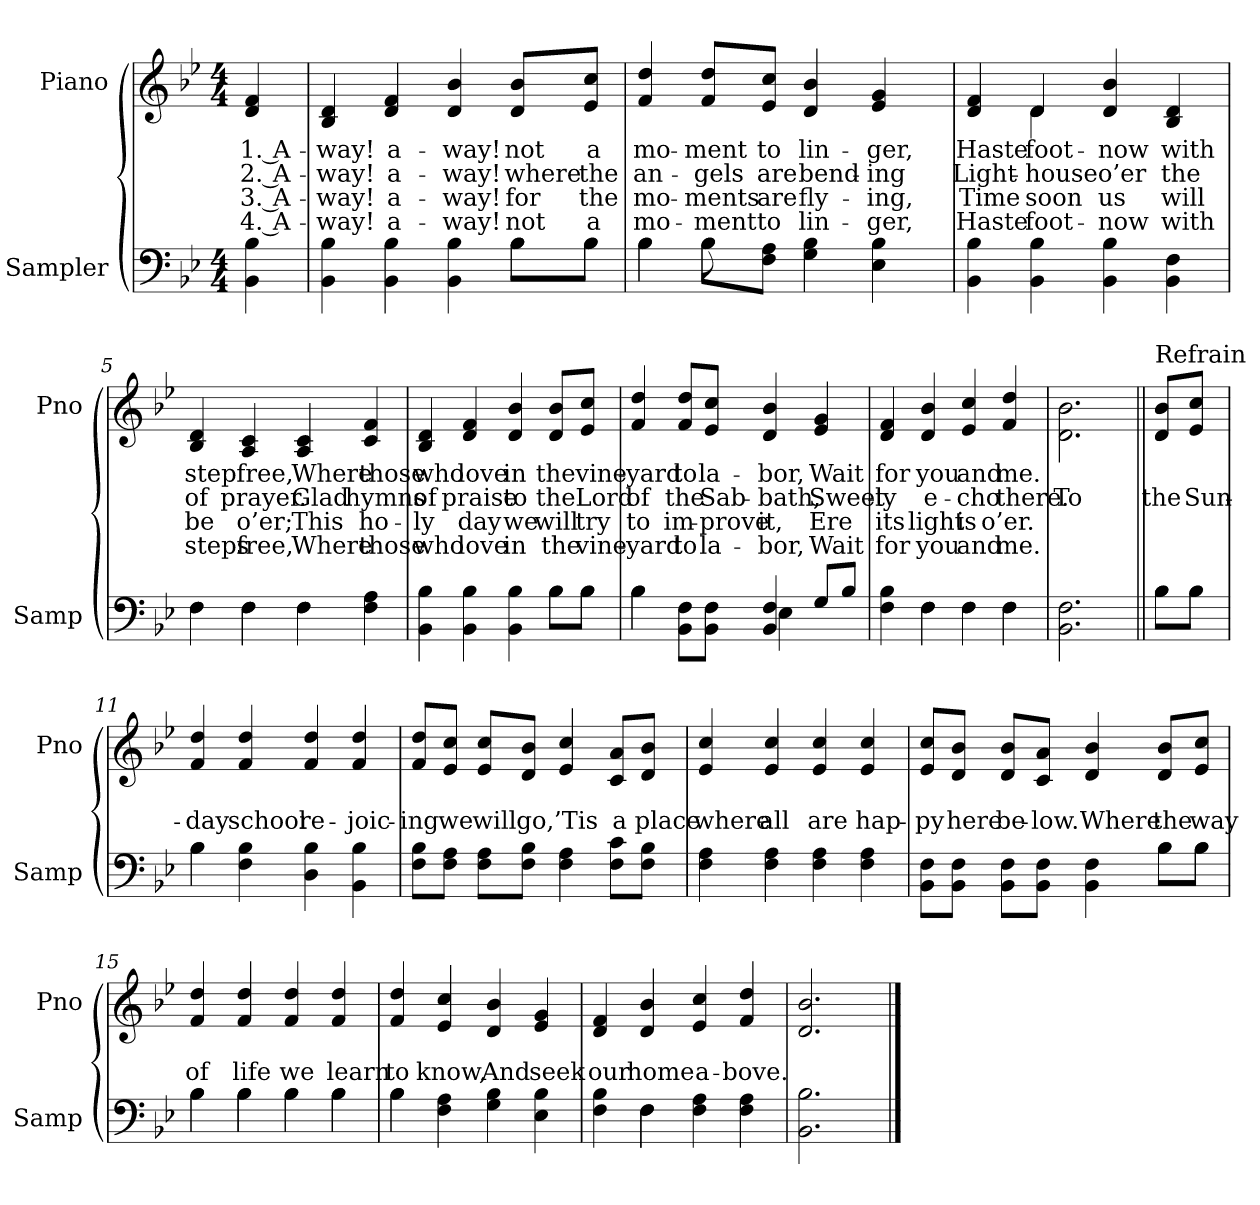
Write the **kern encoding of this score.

**kern	**kern	**text	**text	**text	**text
*part2	*part1	*part1	*part1	*part1	*part1
*staff2	*staff1	*staff1	*staff1	*staff1	*staff1
*I"Sampler	*I"Piano	*	*	*	*
*I'Samp	*I'Pno	*	*	*	*
*clefF4	*clefG2	*	*	*	*
*k[b-e-]	*k[b-e-]	*	*	*	*
*B-:	*B-:	*	*	*	*
*M4/4	*M4/4	*	*	*	*
=1	=1	=1	=1	=1	=1
4BB- 4B-	4d 4f	1. A-	2. A-	3. A-	4. A-
=2	=2	=2	=2	=2	=2
*^	*	*	*	*	*
4BB- 4B-	2.ryy	4B- 4d	-way!	-way!	-way!	-way!
4BB- 4B-	.	4d 4f	a-	a-	a-	a-
4BB- 4B-	.	4d 4b-	-way!	-way!	-way!	-way!
8B-\L	8B-\L	8d/ 8b-/L	not	where	for	not
8B-\J	8B-\J	8e-/ 8cc/J	a	the	the	a
=3	=3	=3	=3	=3	=3	=3
4B-\	4B-	4f 4dd	mo-	an-	mo-	mo-
8B-\L	8B-	8f/ 8dd/L	-ment	-gels	-ments	-ment
8F\ 8A\J	2ryy	8e-/ 8cc/J	to	are	are	to
4G 4B-	.	4d 4b-	lin-	bend-	fly-	lin-
4E- 4B-	.	4e- 4g	-ger,	-ing	-ing,	-ger,
.	8ryy	.	.	.	.	.
*v	*v	*	*	*	*	*
=4	=4	=4	=4	=4	=4
*	*^	*	*	*	*
4BB- 4B-	4d 4f	4ryy	Haste	Light-	Time	Haste
4BB- 4B-	4d/	4d	foot-	house	soon	foot-
4BB- 4B-	4d 4b-	2ryy	now	o’er	us	now
4BB- 4F	4B- 4d	.	with	the	will	with
*	*v	*v	*	*	*	*
=5	=5	=5	=5	=5	=5
*^	*	*	*	*	*
4F\	4F	4B- 4d	-step	of	be	-steps
4F\	4F	4A 4c	free,	prayer.	o’er;	free,
4F\	4F	4A 4c	Where	Glad	This	Where
4F 4A	4ryy	4c 4f	those	hymns	ho-	those
=6	=6	=6	=6	=6	=6	=6
4BB- 4B-	2.ryy	4B- 4d	who	of	-ly	who
4BB- 4B-	.	4d 4f	love	praise	day	love
4BB- 4B-	.	4d 4b-	in	to	we	in
8B-\L	8B-\L	8d/ 8b-/L	the	the	will	the
8B-\J	8B-\J	8e-/ 8cc/J	vine-	Lord	try	vine-
=7	=7	=7	=7	=7	=7	=7
4B-\	4B-	4f 4dd	-yard	of	to	-yard
8BB-\ 8F\L	4ryy	8f/ 8dd/L	to	the	im-	to
8BB-\ 8F\J	.	8e-/ 8cc/J	la-	Sab-	-prove	la-
4BB- 4F	4E-	4d 4b-	-bor,	-bath,	it,	-bor,
8G/L	4ryy	4e- 4g	Wait	Sweet-	Ere	Wait
8B-/J	.	.	.	.	.	.
=8	=8	=8	=8	=8	=8	=8
4F 4B-	4ryy	4d 4f	for	-ly	its	for
4F\	4F	4d 4b-	you	e-	light	you
4F\	4F	4e- 4cc	and	-cho	is	and
4F\	4F	4f 4dd	me.	there.	o’er.	me.
*v	*v	*	*	*	*	*
=9	=9	=9	=9	=9	=9
2.BB- 2.F	2.d\ 2.b-\	.	To	.	.
=10||	=10||	=10||	=10||	=10||	=10||
*^	*	*	*	*	*
!	!	!LO:TX:t=Refrain	!	!	!	!
8B-\L	8B-\L	8d/ 8b-/L	.	the	.	.
8B-\J	8B-\J	8e-/ 8cc/J	.	Sun-	.	.
=11	=11	=11	=11	=11	=11	=11
4B-\	4B-	4f 4dd	.	-day	.	.
4F 4B-	2.ryy	4f 4dd	.	school	.	.
4D 4B-	.	4f 4dd	.	re-	.	.
4BB- 4B-	.	4f 4dd	.	-joic-	.	.
*v	*v	*	*	*	*	*
=12	=12	=12	=12	=12	=12
8F\ 8B-\L	8f/ 8dd/L	.	-ing	.	.
8F\ 8A\J	8e-/ 8cc/J	.	we	.	.
8F\ 8A\L	8e-/ 8cc/L	.	will	.	.
8F\ 8B-\J	8d/ 8b-/J	.	go,	.	.
4F 4A	4e- 4cc	.	’Tis	.	.
8F\ 8c\L	8c/ 8a/L	.	a	.	.
8F\ 8B-\J	8d/ 8b-/J	.	place	.	.
=13	=13	=13	=13	=13	=13
4F 4A	4e- 4cc	.	where	.	.
4F 4A	4e- 4cc	.	all	.	.
4F 4A	4e- 4cc	.	are	.	.
4F 4A	4e- 4cc	.	hap-	.	.
=14	=14	=14	=14	=14	=14
*^	*	*	*	*	*
8BB-\ 8F\L	2.ryy	8e-/ 8cc/L	.	-py	.	.
8BB-\ 8F\J	.	8d/ 8b-/J	.	here	.	.
8BB-\ 8F\L	.	8d/ 8b-/L	.	be-	.	.
8BB-\ 8F\J	.	8c/ 8a/J	.	-low.	.	.
4BB- 4F	.	4d 4b-	.	Where	.	.
8B-\L	8B-\L	8d/ 8b-/L	.	the	.	.
8B-\J	8B-\J	8e-/ 8cc/J	.	way	.	.
=15	=15	=15	=15	=15	=15	=15
4B-\	4B-	4f 4dd	.	of	.	.
4B-\	4B-	4f 4dd	.	life	.	.
4B-\	4B-	4f 4dd	.	we	.	.
4B-\	4B-	4f 4dd	.	learn	.	.
=16	=16	=16	=16	=16	=16	=16
4B-\	4B-	4f 4dd	.	to	.	.
4F 4A	2.ryy	4e- 4cc	.	know,	.	.
4G 4B-	.	4d 4b-	.	And	.	.
4E- 4B-	.	4e- 4g	.	seek	.	.
=17	=17	=17	=17	=17	=17	=17
4F 4B-	4ryy	4d 4f	.	our	.	.
4F\	4F	4d 4b-	.	home	.	.
4F 4A	2ryy	4e- 4cc	.	a-	.	.
4F 4A	.	4f 4dd	.	-bove.	.	.
*v	*v	*	*	*	*	*
=18	=18	=18	=18	=18	=18
2.BB- 2.B-	2.d 2.b-	.	.	.	.
==	==	==	==	==	==
*-	*-	*-	*-	*-	*-
